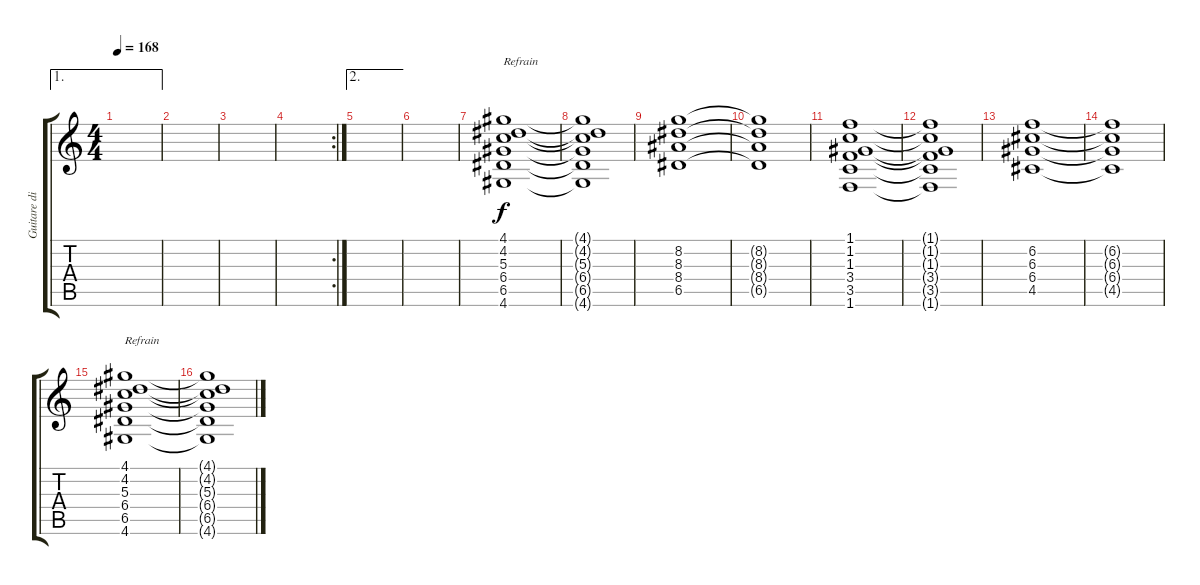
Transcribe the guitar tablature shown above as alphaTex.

\track ("Guitare disto" "Guitare di") {instrument distortionguitar}
\staff {score tabs}
\tuning (E4 B3 G3 D3 A2 E2) {hide}
\ae 1
\ts (4 4)
\tempo 168
\clef g2
\ks c
|
|
|
\rc 2
|
\ae 2
|
|
(4.1 4.2 5.3 6.4 6.5 4.6).1{txt "Refrain"} |
(4.1{t} 4.2{t} 5.3{t} 6.4{t} 6.5{t} 4.6{t}).1 |
(8.2 8.3 8.4 6.5).1 |
(8.2{t} 8.3{t} 8.4{t} 6.5{t}).1 |
(1.1 1.2 1.3 3.4 3.5 1.6).1 |
(1.1{t} 1.2{t} 1.3{t} 3.4{t} 3.5{t} 1.6{t}).1 |
(6.2 6.3 6.4 4.5).1 |
(6.2{t} 6.3{t} 6.4{t} 4.5{t}).1 |
(4.1 4.2 5.3 6.4 6.5 4.6).1{txt "Refrain"} |
(4.1{t} 4.2{t} 5.3{t} 6.4{t} 6.5{t} 4.6{t}).1
